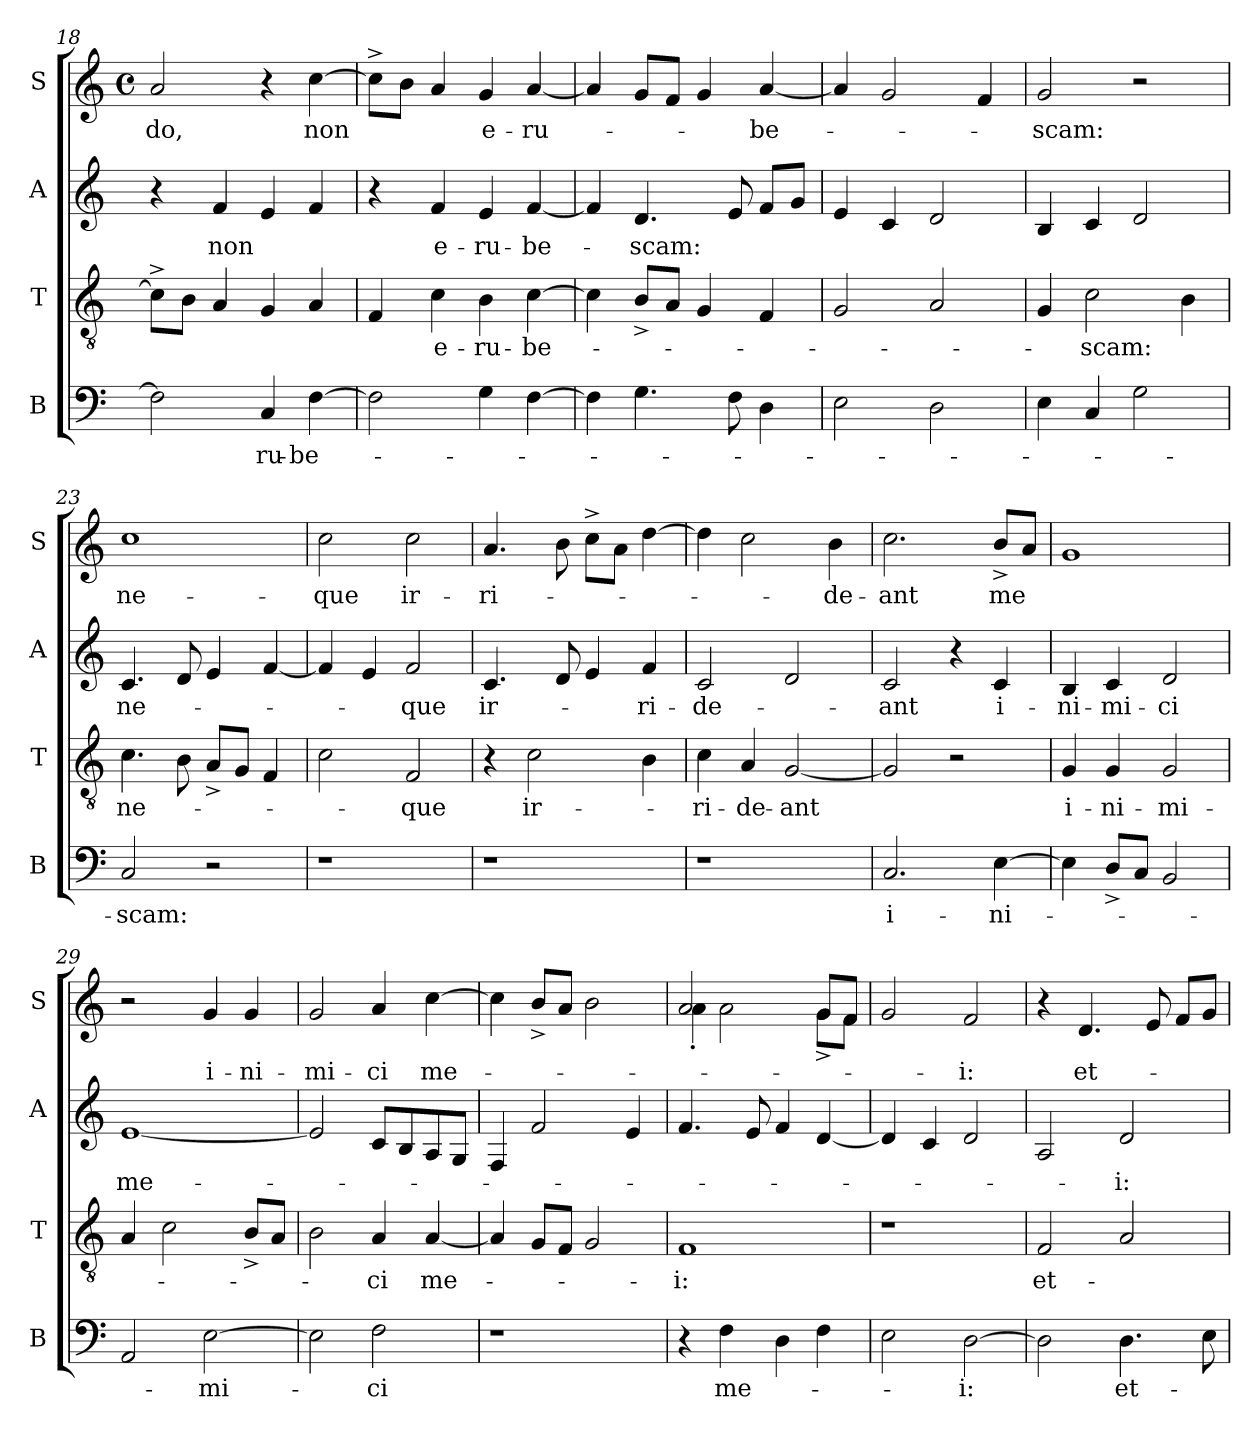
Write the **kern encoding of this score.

**kern	**text	**kern	**text	**kern	**text	**kern	**text
*part4	*part4	*part3	*part3	*part2	*part2	*part1	*part1
*staff4	*staff4	*staff3	*staff3	*staff2	*staff2	*staff1	*staff1
*I"B	*	*I"T	*	*I"A	*	*I"S	*
*I'B	*	*I'T	*	*I'A	*	*I'S	*
*clefF4	*	*clefGv2	*	*clefG2	*	*clefG2	*
*	*	*	*	*	*	*M4/4	*
*	*	*	*	*	*	*met(c)	*
=18	=18	=18	=18	=18	=18	=18	=18
!	!	!	!	!	!	!	!LO:LY:b:cj
2F\]	.	8c^<\L]	.	4r	.	2a/	-do,
.	.	8B\J	.	.	.	.	.
!	!	!	!	!	!LO:LY:b	!	!
.	.	4A/	.	4f/	non	.	.
!	!LO:LY:b:cj	!	!	!	!	!	!
4C/	-ru-	4G/	.	4e/	.	4r	.
!	!LO:LY:b:cj	!	!	!	!	!	!LO:LY:b
[>4F\	-be-	4A/	.	4f/	.	[>4cc\	non
=19	=19	=19	=19	=19	=19	=19	=19
2F\]	.	4F/	.	4r	.	8cc^<\L]	.
.	.	.	.	.	.	8b\J	.
!	!	!	!LO:LY:b:cj	!	!LO:LY:b:cj	!	!
.	.	4c\	e-	4f/	e-	4a/	.
!	!	!	!LO:LY:b:cj	!	!LO:LY:b:cj	!	!LO:LY:b:cj
4G\	.	4B\	-ru-	4e/	-ru-	4g/	e-
!	!	!	!LO:LY:b:cj	!	!LO:LY:b:cj	!	!LO:LY:b:cj
[>4F\	.	[>4c\	-be-	[<4f/	-be-	[<4a/	-ru-
=20	=20	=20	=20	=20	=20	=20	=20
4F\]	.	4c\]	.	4f/]	.	4a/]	.
!	!	!	!	!	!LO:LY:b	!	!
4.G\	.	8B^>/L	.	4.d/	-scam:	8g/L	.
.	.	8A/J	.	.	.	8f/J	.
.	.	4G/	.	.	.	4g/	.
8F\	.	.	.	8e/	.	.	.
!	!	!	!	!	!	!	!LO:LY:b:cj
4D\	.	4F/	.	8f/L	.	[<4a/	-be-
.	.	.	.	8g/J	.	.	.
=21	=21	=21	=21	=21	=21	=21	=21
2E\	.	2G/	.	4e/	.	4a/]	.
.	.	.	.	4c/	.	2g/	.
2D\	.	2A/	.	2d/	.	.	.
.	.	.	.	.	.	4f/	.
=22	=22	=22	=22	=22	=22	=22	=22
!	!	!	!	!	!	!	!LO:LY:b:cj
4E\	.	4G/	.	4B/	.	2g/	-scam:
!	!	!	!LO:LY:b	!	!	!	!
4C/	.	2c\	-scam:	4c/	.	.	.
2G\	.	.	.	2d/	.	2r	.
.	.	4B\	.	.	.	.	.
!!LO:LB:g=z
=23	=23	=23	=23	=23	=23	=23	=23
!	!LO:LY:b:cj	!	!LO:LY:b:cj	!	!LO:LY:b:cj	!	!LO:LY:b:cj
2C/	-scam:	4.c\	ne-	4.c/	ne-	1cc	ne-
.	.	8B\	.	8d/	.	.	.
2r	.	8A^>/L	.	4e/	.	.	.
.	.	8G/J	.	.	.	.	.
.	.	4F/	.	[<4f/	.	.	.
=24	=24	=24	=24	=24	=24	=24	=24
!	!	!	!	!	!	!	!LO:LY:b:cj
1r	.	2c\	.	4f/]	.	2cc\	-que
.	.	.	.	4e/	.	.	.
!	!	!	!LO:LY:b:cj	!	!LO:LY:b:cj	!	!LO:LY:b:cj
.	.	2F/	-que	2f/	-que	2cc\	ir-
=25	=25	=25	=25	=25	=25	=25	=25
!	!	!	!	!	!LO:LY:b:cj	!	!LO:LY:b:cj
1r	.	4r	.	4.c/	ir-	4.a/	-ri-
!	!	!	!LO:LY:b:cj	!	!	!	!
.	.	2c\	ir-	.	.	.	.
.	.	.	.	8d/	.	8b\	.
.	.	.	.	4e/	.	8cc^<\L	.
.	.	.	.	.	.	8a\J	.
!	!	!	!	!	!LO:LY:b:cj	!	!
.	.	4B\	.	4f/	-ri-	[>4dd\	.
=26	=26	=26	=26	=26	=26	=26	=26
!	!	!	!LO:LY:b:cj	!	!LO:LY:b:cj	!	!
1r	.	4c\	-ri-	2c/	-de-	4dd\]	.
!	!	!	!LO:LY:b:cj	!	!	!	!
.	.	4A/	-de-	.	.	2cc\	.
!	!	!	!LO:LY:b:cj	!	!	!	!
.	.	[<2G/	-ant	2d/	.	.	.
!	!	!	!	!	!	!	!LO:LY:b:cj
.	.	.	.	.	.	4b\	-de-
=27	=27	=27	=27	=27	=27	=27	=27
!	!LO:LY:b:cj	!	!	!	!LO:LY:b:cj	!	!LO:LY:b:cj
2.C/	i-	2G/]	.	2c/	-ant	2.cc\	-ant
.	.	2r	.	4r	.	.	.
!	!LO:LY:b:cj	!	!	!	!LO:LY:b:cj	!	!LO:LY:b
[>4E\	-ni-	.	.	4c/	i-	8b^>/L	me
.	.	.	.	.	.	8a/J	.
=28	=28	=28	=28	=28	=28	=28	=28
!	!	!	!LO:LY:b:cj	!	!LO:LY:b:cj	!	!
4E\]	.	4G/	i-	4B/	-ni-	1g	.
!	!	!	!LO:LY:b:cj	!	!LO:LY:b:cj	!	!
8D^>/L	.	4G/	-ni-	4c/	-mi-	.	.
8C/J	.	.	.	.	.	.	.
!	!	!	!LO:LY:b:cj	!	!LO:LY:b:cj	!	!
2BB/	.	2G/	-mi-	2d/	-ci	.	.
=29	=29	=29	=29	=29	=29	=29	=29
!	!	!	!	!	!LO:LY:b:cj	!	!
2AA/	.	4A/	.	[>1e	me-	2r	.
.	.	2c\	.	.	.	.	.
!	!LO:LY:b:cj	!	!	!	!	!	!LO:LY:b:cj
[<2E\	-mi-	.	.	.	.	4g/	i-
!	!	!	!	!	!	!	!LO:LY:b:cj
.	.	8B^>/L	.	.	.	4g/	-ni-
.	.	8A/J	.	.	.	.	.
!!LO:LB:g=z
=30	=30	=30	=30	=30	=30	=30	=30
!	!	!	!	!	!	!	!LO:LY:b:cj
2E\]	.	2B\	.	2e/]	.	2g/	-mi-
!	!LO:LY:b:cj	!	!LO:LY:b:cj	!	!	!	!LO:LY:b:cj
2F\	-ci	4A/	-ci	8c/L	.	4a/	-ci
.	.	.	.	8B/	.	.	.
!	!	!	!LO:LY:b:cj	!	!	!	!LO:LY:b:cj
.	.	[<4A/	me-	8A/	.	[>4cc\	me-
.	.	.	.	8G/J	.	.	.
=31	=31	=31	=31	=31	=31	=31	=31
1r	.	4A/]	.	4F/	.	4cc\]	.
.	.	8G/L	.	2f/	.	8b^>/L	.
.	.	8F/J	.	.	.	8a/J	.
.	.	2G/	.	.	.	2b\	.
.	.	.	.	4e/	.	.	.
=32	=32	=32	=32	=32	=32	=32	=32
!	!	!	!LO:LY:b:cj	!	!	!	!
*	*	*	*	*	*	*^	*
4r	.	1F	-i:	4.f/	.	2a/	4a'>\	.
!	!LO:LY:b:cj	!	!	!	!	!	!	!
4F\	me-	.	.	.	.	.	2a\	.
.	.	.	.	8e/	.	.	.	.
4D\	.	.	.	4f/	.	4ryy	.	.
4F\	.	.	.	[<4d/	.	8g/L	8g^<\L	.
.	.	.	.	.	.	8f/J	8f\J	.
*	*	*	*	*	*	*v	*v	*
=33	=33	=33	=33	=33	=33	=33	=33
2E\	.	1r	.	4d/]	.	2g/	.
.	.	.	.	4c/	.	.	.
!	!LO:LY:b:rj	!	!	!	!	!	!LO:LY:b:cj
[>2D\	-i:	.	.	2d/	.	2f/	-i:
=34	=34	=34	=34	=34	=34	=34	=34
!	!	!	!LO:LY:b:cj	!	!	!	!
2D\]	.	2F/	et-	2A/	.	4r	.
!	!	!	!	!	!	!	!LO:LY:b:cj
.	.	.	.	.	.	4.d/	et-
!	!LO:LY:b:cj	!	!	!	!LO:LY:b:rj	!	!
4.D\	et-	2A/	.	2d/	-i:	.	.
.	.	.	.	.	.	8e/	.
.	.	.	.	.	.	8f/L	.
8E\	.	.	.	.	.	8g/J	.
=	=	=	=	=	=	=	=
*-	*-	*-	*-	*-	*-	*-	*-
